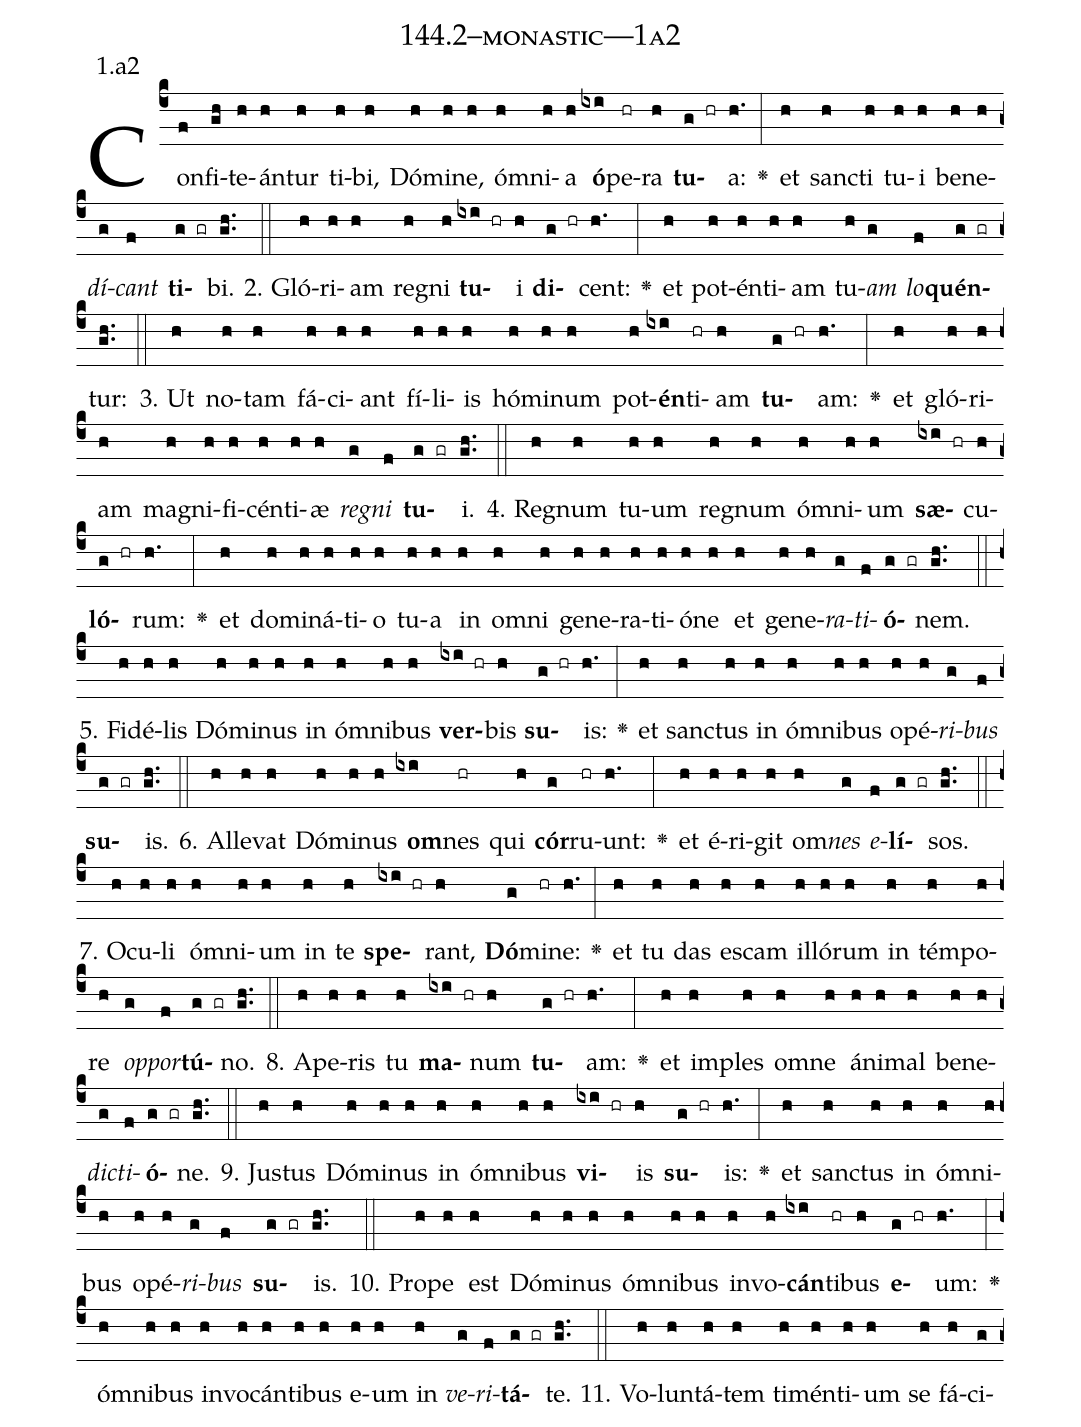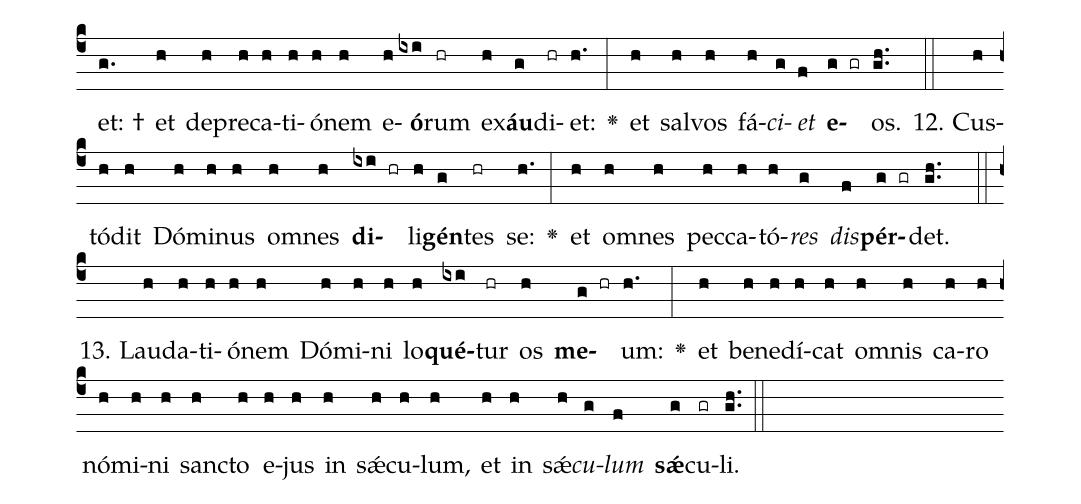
name: 144.2--monastic---1a2;
annotation: 1.a2;
%%
(c4)Con(f)fi(gh)te(h)án(h)tur(h) ti(h)bi,(h) Dó(h)mi(h)ne,(h) óm(h)ni(h)a(h) <b>ó</b>(ixi)pe(hr)ra(h) <b>tu</b>(g hr)a:(h.) <v>\greheightstar</v>(:) et(h) sanc(h)ti(h) tu(h)i(h) be(h)ne(h)<i>dí</i>(g)<i>cant</i>(f) <b>ti</b>(g gr)bi.(gh..) (::)
2. Gló(h)ri(h)am(h) re(h)gni(h) <b>tu</b>(ixi hr)i(h) <b>di</b>(g hr)cent:(h.) <v>\greheightstar</v>(:) et(h) pot(h)én(h)ti(h)am(h) tu(h)<i>am</i>(g) <i>lo</i>(f)<b>quén</b>(g gr)tur:(gh..) (::)
3. Ut(h) no(h)tam(h) fá(h)ci(h)ant(h) fí(h)li(h)is(h) hó(h)mi(h)num(h) pot(h)<b>én</b>(ixi)ti(hr)am(h) <b>tu</b>(g hr)am:(h.) <v>\greheightstar</v>(:) et(h) gló(h)ri(h)am(h) ma(h)gni(h)fi(h)cén(h)ti(h)æ(h) <i>re</i>(g)<i>gni</i>(f) <b>tu</b>(g gr)i.(gh..) (::)
4. Re(h)gnum(h) tu(h)um(h) re(h)gnum(h) óm(h)ni(h)um(h) <b>sæ</b>(ixi hr)cu(h)<b>ló</b>(g hr)rum:(h.) <v>\greheightstar</v>(:) et(h) do(h)mi(h)ná(h)ti(h)o(h) tu(h)a(h) in(h) om(h)ni(h) ge(h)ne(h)ra(h)ti(h)ó(h)ne(h) et(h) ge(h)ne(h)<i>ra</i>(g)<i>ti</i>(f)<b>ó</b>(g gr)nem.(gh..) (::)
5. Fi(h)dé(h)lis(h) Dó(h)mi(h)nus(h) in(h) óm(h)ni(h)bus(h) <b>ver</b>(ixi hr)bis(h) <b>su</b>(g hr)is:(h.) <v>\greheightstar</v>(:) et(h) sanc(h)tus(h) in(h) óm(h)ni(h)bus(h) o(h)pé(h)<i>ri</i>(g)<i>bus</i>(f) <b>su</b>(g gr)is.(gh..) (::)
6. Al(h)le(h)vat(h) Dó(h)mi(h)nus(h) <b>om</b>(ixi)nes(hr) qui(h) <b>cór</b>(g)ru(hr)unt:(h.) <v>\greheightstar</v>(:) et(h) é(h)ri(h)git(h) om(h)<i>nes</i>(g) <i>e</i>(f)<b>lí</b>(g gr)sos.(gh..) (::)
7. O(h)cu(h)li(h) óm(h)ni(h)um(h) in(h) te(h) <b>spe</b>(ixi hr)rant,(h) <b>Dó</b>(g)mi(hr)ne:(h.) <v>\greheightstar</v>(:) et(h) tu(h) das(h) es(h)cam(h) il(h)ló(h)rum(h) in(h) tém(h)po(h)re(h) <i>op</i>(g)<i>por</i>(f)<b>tú</b>(g gr)no.(gh..) (::)
8. A(h)pe(h)ris(h) tu(h) <b>ma</b>(ixi hr)num(h) <b>tu</b>(g hr)am:(h.) <v>\greheightstar</v>(:) et(h) im(h)ples(h) om(h)ne(h) á(h)ni(h)mal(h) be(h)ne(h)<i>dic</i>(g)<i>ti</i>(f)<b>ó</b>(g gr)ne.(gh..) (::)
9. Jus(h)tus(h) Dó(h)mi(h)nus(h) in(h) óm(h)ni(h)bus(h) <b>vi</b>(ixi hr)is(h) <b>su</b>(g hr)is:(h.) <v>\greheightstar</v>(:) et(h) sanc(h)tus(h) in(h) óm(h)ni(h)bus(h) o(h)pé(h)<i>ri</i>(g)<i>bus</i>(f) <b>su</b>(g gr)is.(gh..) (::)
10. Pro(h)pe(h) est(h) Dó(h)mi(h)nus(h) óm(h)ni(h)bus(h) in(h)vo(h)<b>cán</b>(ixi)ti(hr)bus(h) <b>e</b>(g hr)um:(h.) <v>\greheightstar</v>(:) óm(h)ni(h)bus(h) in(h)vo(h)cán(h)ti(h)bus(h) e(h)um(h) in(h) <i>ve</i>(g)<i>ri</i>(f)<b>tá</b>(g gr)te.(gh..) (::)
11. Vo(h)lun(h)tá(h)tem(h) ti(h)mén(h)ti(h)um(h) se(h) fá(h)ci(g)et: †(g.) et(h) de(h)pre(h)ca(h)ti(h)ó(h)nem(h) e(h)<b>ó</b>(ixi)rum(hr) ex(h)<b>áu</b>(g)di(hr)et:(h.) <v>\greheightstar</v>(:) et(h) sal(h)vos(h) fá(h)<i>ci</i>(g)<i>et</i>(f) <b>e</b>(g gr)os.(gh..) (::)
12. Cus(h)tó(h)dit(h) Dó(h)mi(h)nus(h) om(h)nes(h) <b>di</b>(ixi hr)li(h)<b>gén</b>(g)tes(hr) se:(h.) <v>\greheightstar</v>(:) et(h) om(h)nes(h) pec(h)ca(h)tó(h)<i>res</i>(g) <i>dis</i>(f)<b>pér</b>(g gr)det.(gh..) (::)
13. Lau(h)da(h)ti(h)ó(h)nem(h) Dó(h)mi(h)ni(h) lo(h)<b>qué</b>(ixi)tur(hr) os(h) <b>me</b>(g hr)um:(h.) <v>\greheightstar</v>(:) et(h) be(h)ne(h)dí(h)cat(h) om(h)nis(h) ca(h)ro(h) nó(h)mi(h)ni(h) sanc(h)to(h) e(h)jus(h) in(h) sǽ(h)cu(h)lum,(h) et(h) in(h) sǽ(h)<i>cu</i>(g)<i>lum</i>(f) <b>sǽ</b>(g)cu(gr)li.(gh..) (::)
